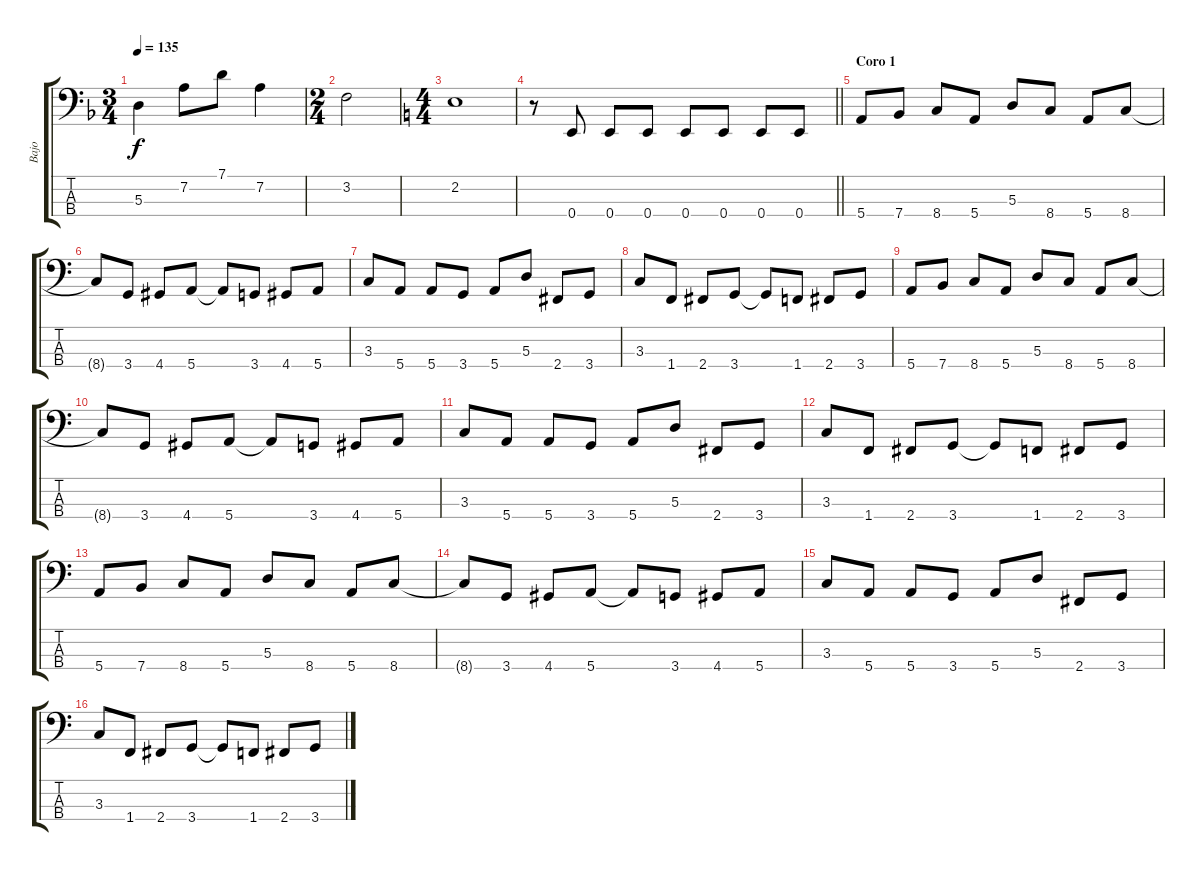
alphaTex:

\track ("Bajo" "Bajo") {instrument electricbassfinger}
\staff {score tabs}
\tuning (G2 D2 A1 E1) {hide}
\ts (3 4)
\tempo 135
\clef f4
\ks dminor
5.3.4{dy f} 7.2.8 7.1.8 7.2.4 |
\ts (2 4)
3.2.2 |
\ts (4 4)
\ks aminor
2.2.1 |
\barLineRight lightlight
r.8 0.4.8 0.4.8 0.4.8 0.4.8 0.4.8 0.4.8 0.4.8 |
\section ("" "Coro 1")
5.4.8 7.4.8 8.4.8 5.4.8 5.3.8 8.4.8 5.4.8 8.4.8 |
8.4{t}.8 3.4.8 4.4.8 5.4.8 5.4{t}.8 3.4.8 4.4.8 5.4.8 |
3.3.8 5.4.8 5.4.8 3.4.8 5.4.8 5.3.8 2.4.8 3.4.8 |
3.3.8 1.4.8 2.4.8 3.4.8 3.4{t}.8 1.4.8 2.4.8 3.4.8 |
5.4.8 7.4.8 8.4.8 5.4.8 5.3.8 8.4.8 5.4.8 8.4.8 |
8.4{t}.8 3.4.8 4.4.8 5.4.8 5.4{t}.8 3.4.8 4.4.8 5.4.8 |
3.3.8 5.4.8 5.4.8 3.4.8 5.4.8 5.3.8 2.4.8 3.4.8 |
3.3.8 1.4.8 2.4.8 3.4.8 3.4{t}.8 1.4.8 2.4.8 3.4.8 |
5.4.8 7.4.8 8.4.8 5.4.8 5.3.8 8.4.8 5.4.8 8.4.8 |
8.4{t}.8 3.4.8 4.4.8 5.4.8 5.4{t}.8 3.4.8 4.4.8 5.4.8 |
3.3.8 5.4.8 5.4.8 3.4.8 5.4.8 5.3.8 2.4.8 3.4.8 |
3.3.8 1.4.8 2.4.8 3.4.8 3.4{t}.8 1.4.8 2.4.8 3.4.8
